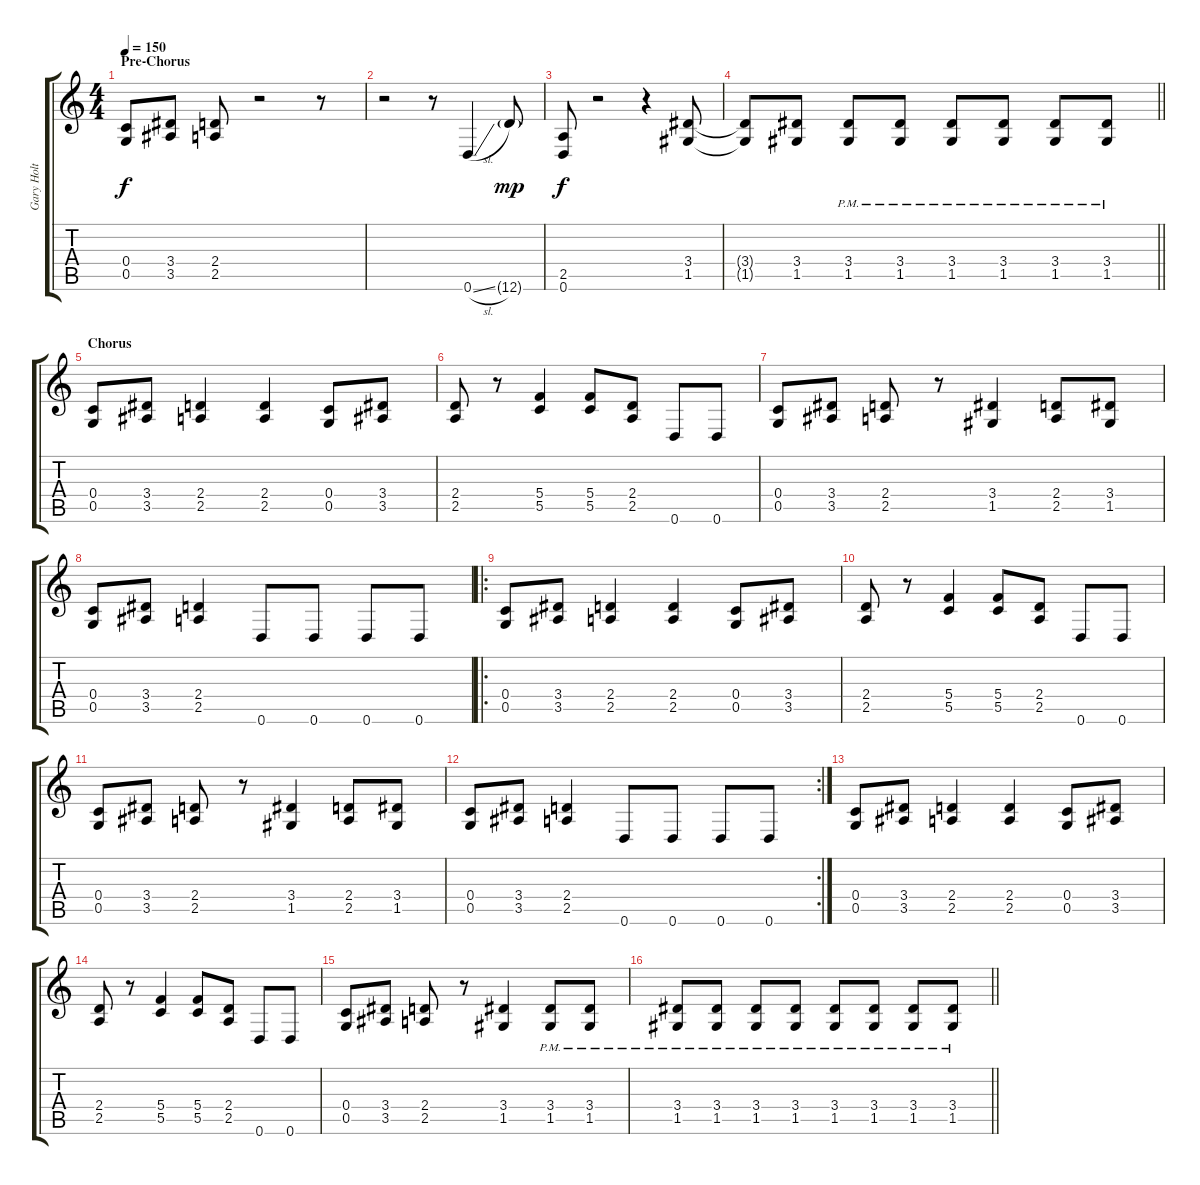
\track ("Gary Holt" "Gary Holt") {instrument distortionguitar}
\staff {score tabs}
\tuning (D4 A3 F3 C3 G2 D2) {hide}
\ts (4 4)
\section ("" "Pre-Chorus")
\tempo 150
\clef g2
\ks c
(0.4 0.5).8{dy f} (3.4 3.5).8 (2.4 2.5).8 r.2 r.8 |
r.2 r.8 0.6{sl}.4 12.6{g}.8{dy mp} |
(2.5 0.6).8{dy f} r.2 r.4 (3.4 1.5).8 |
\barLineRight lightlight
(3.4{t} 1.5{t}).8 (3.4 1.5).8 (3.4{pm} 1.5{pm}).8 (3.4{pm} 1.5{pm}).8 (3.4{pm} 1.5{pm}).8 (3.4{pm} 1.5{pm}).8 (3.4{pm} 1.5{pm}).8 (3.4{pm} 1.5{pm}).8 |
\section ("" "Chorus")
(0.4 0.5).8 (3.4 3.5).8 (2.4 2.5).4 (2.4 2.5).4 (0.4 0.5).8 (3.4 3.5).8 |
(2.4 2.5).8 r.8 (5.4 5.5).4 (5.4 5.5).8 (2.4 2.5).8 0.6.8 0.6.8 |
(0.4 0.5).8 (3.4 3.5).8 (2.4 2.5).8 r.8 (3.4 1.5).4 (2.4 2.5).8 (3.4 1.5).8 |
(0.4 0.5).8 (3.4 3.5).8 (2.4 2.5).4 0.6.8 0.6.8 0.6.8 0.6.8 |
\ro
(0.4 0.5).8 (3.4 3.5).8 (2.4 2.5).4 (2.4 2.5).4 (0.4 0.5).8 (3.4 3.5).8 |
(2.4 2.5).8 r.8 (5.4 5.5).4 (5.4 5.5).8 (2.4 2.5).8 0.6.8 0.6.8 |
(0.4 0.5).8 (3.4 3.5).8 (2.4 2.5).8 r.8 (3.4 1.5).4 (2.4 2.5).8 (3.4 1.5).8 |
\rc 2
(0.4 0.5).8 (3.4 3.5).8 (2.4 2.5).4 0.6.8 0.6.8 0.6.8 0.6.8 |
(0.4 0.5).8 (3.4 3.5).8 (2.4 2.5).4 (2.4 2.5).4 (0.4 0.5).8 (3.4 3.5).8 |
(2.4 2.5).8 r.8 (5.4 5.5).4 (5.4 5.5).8 (2.4 2.5).8 0.6.8 0.6.8 |
(0.4 0.5).8 (3.4 3.5).8 (2.4 2.5).8 r.8 (3.4 1.5).4 (3.4{pm} 1.5{pm}).8 (3.4{pm} 1.5{pm}).8 |
\barLineRight lightlight
(3.4{pm} 1.5{pm}).8 (3.4{pm} 1.5{pm}).8 (3.4{pm} 1.5{pm}).8 (3.4{pm} 1.5{pm}).8 (3.4{pm} 1.5{pm}).8 (3.4{pm} 1.5{pm}).8 (3.4{pm} 1.5{pm}).8 (3.4{pm} 1.5{pm}).8
